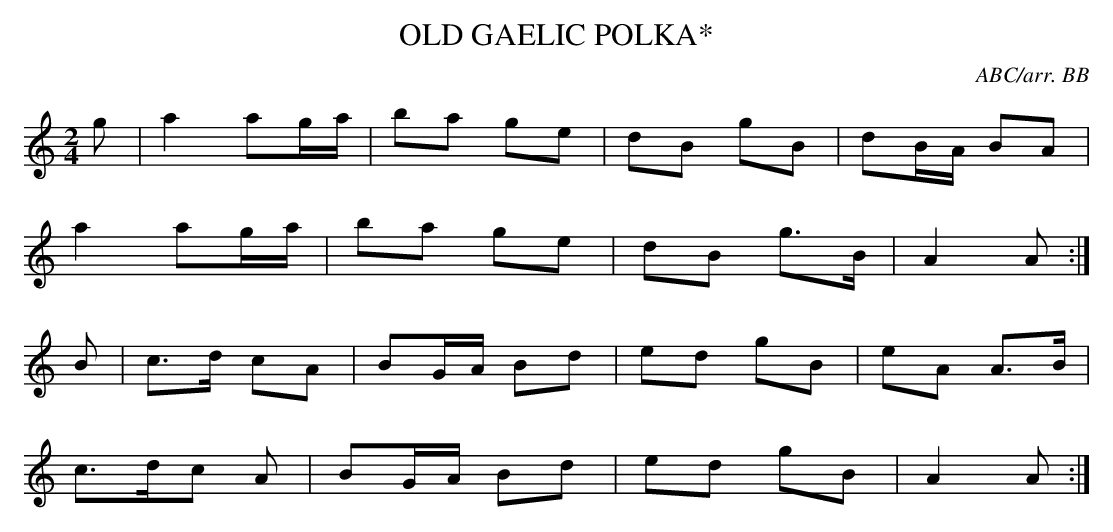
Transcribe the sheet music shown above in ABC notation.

X:1
T:OLD GAELIC POLKA*
C:ABC/arr. BB
online dictionary says "toichim" means "go on", so title might
mean something like "Up The Old Gaels" (?)
L:1/8
M:2/4
K:Am
g|a2 ag/a/|ba ge|dB gB|dB/A/ BA|
a2 ag/a/|ba ge|dB g>B|A2 A:|
B|c>d cA|BG/A/ Bd|ed gB|eA A>B|
c>dc A|BG/A/ Bd|ed gB|A2 A:|
